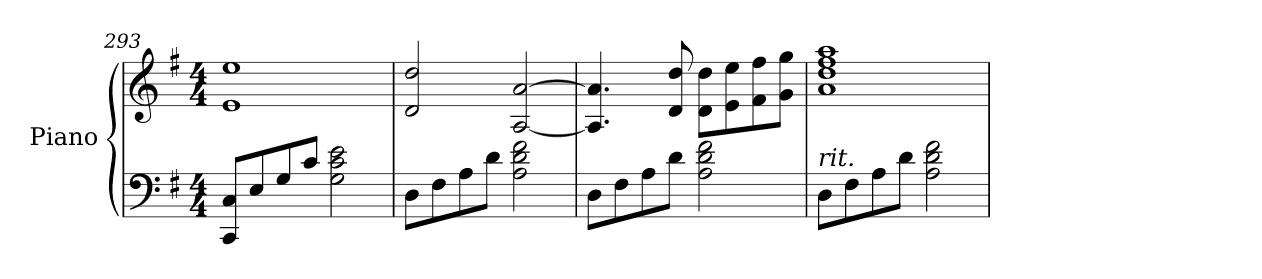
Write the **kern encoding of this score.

**kern	**kern
*part1	*part1
*staff2	*staff1
*I"Piano	*
*I'Pno.	*
*clefF4	*clefG2
*k[f#]	*k[f#]
*M4/4	*M4/4
=293	=293
8CC/ 8C/L	1e 1ee
8E/	.
8G/	.
8c/J	.
2G\ 2c\ 2e\	.
!!LO:LB:g=z
=294	=294
8D\L	2d/ 2dd/
8F#\	.
8A\	.
8d\J	.
2A\ 2d\ 2f#\	[2A/ [2a/
=295	=295
8D\L	4.A/] 4.a/]
8F#\	.
8A\	.
8d\J	8d/ 8dd/
2A\ 2d\ 2f#\	8d\ 8dd\L
.	8e\ 8ee\
.	8f#\ 8ff#\
.	8g\ 8gg\J
=296	=296
!LO:TX:a:i:t=rit.	!
8D\L	1a 1dd 1ff# 1aa
8F#\	.
8A\	.
8d\J	.
2A\ 2d\ 2f#\	.
=	=
*-	*-
